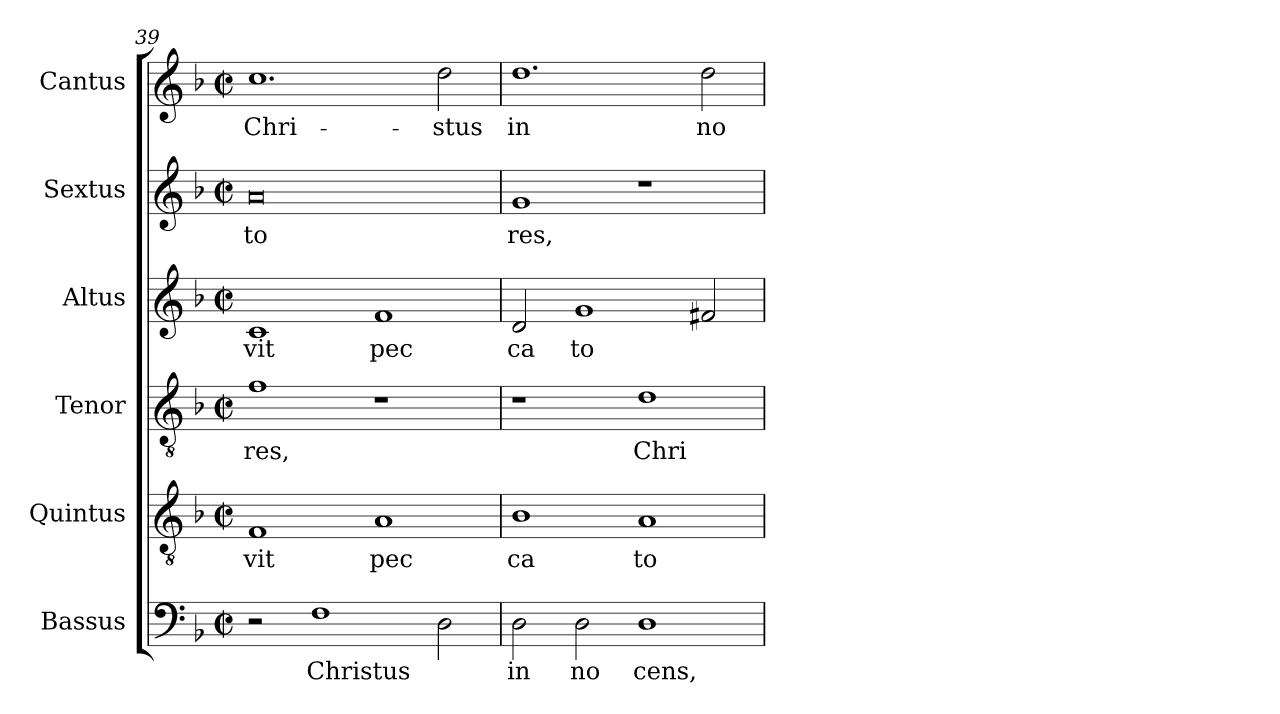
**kern	**text	**kern	**text	**kern	**text	**kern	**text	**kern	**text	**kern	**text
*part6	*part6	*part5	*part5	*part4	*part4	*part3	*part3	*part2	*part2	*part1	*part1
*staff6	*staff6	*staff5	*staff5	*staff4	*staff4	*staff3	*staff3	*staff2	*staff2	*staff1	*staff1
*I"Bassus	*	*I"Quintus	*	*I"Tenor	*	*I"Altus	*	*I"Sextus	*	*I"Cantus	*
*clefF4	*	*clefGv2	*	*clefGv2	*	*clefG2	*	*clefG2	*	*clefG2	*
*k[b-]	*	*k[b-]	*	*k[b-]	*	*k[b-]	*	*k[b-]	*	*k[b-]	*
*F:	*	*F:	*	*F:	*	*F:	*	*F:	*	*F:	*
*M2/2	*	*M2/2	*	*M2/2	*	*M2/2	*	*M2/2	*	*M2/2	*
*met(c|)	*	*met(c|)	*	*met(c|)	*	*met(c|)	*	*met(c|)	*	*met(c|)	*
=39	=39	=39	=39	=39	=39	=39	=39	=39	=39	=39	=39
!	!	!	!LO:LY:b:cj	!	!LO:LY:b:cj	!	!LO:LY:b:cj	!	!LO:LY:b:cj	!	!LO:LY:b:cj
2r	.	1F	vit	1f	-res,	1c	vit	0a	to	1.cc	Chri-
!	!LO:LY:b:cj	!	!	!	!	!	!	!	!	!	!
1F	Christus	.	.	.	.	.	.	.	.	.	.
!	!	!	!LO:LY:b:cj	!	!	!	!LO:LY:b:cj	!	!	!	!
.	.	1A	pec	1r	.	1f	pec	.	.	.	.
!	!	!	!	!	!	!	!	!	!	!	!LO:LY:b:cj
2D\	.	.	.	.	.	.	.	.	.	2dd\	-stus
!!LO:PB:g=z
=40	=40	=40	=40	=40	=40	=40	=40	=40	=40	=40	=40
!	!LO:LY:b:cj	!	!LO:LY:b:cj	!	!	!	!LO:LY:b:cj	!	!LO:LY:b:cj	!	!LO:LY:b:cj
2D\	in	1B-	ca	1r	.	2d/	ca	1g	res,	1.dd	in
!	!LO:LY:b:cj	!	!	!	!	!	!LO:LY:b:cj	!	!	!	!
2D\	no	.	.	.	.	1g	to	.	.	.	.
!	!LO:LY:b:cj	!	!LO:LY:b:cj	!	!LO:LY:b:cj	!	!	!	!	!	!
1D	cens,	1A	to	1d	Chri	.	.	1r	.	.	.
!	!	!	!	!	!	!	!	!	!	!	!LO:LY:b:cj
.	.	.	.	.	.	2f#/	.	.	.	2dd\	no
=	=	=	=	=	=	=	=	=	=	=	=
*-	*-	*-	*-	*-	*-	*-	*-	*-	*-	*-	*-
